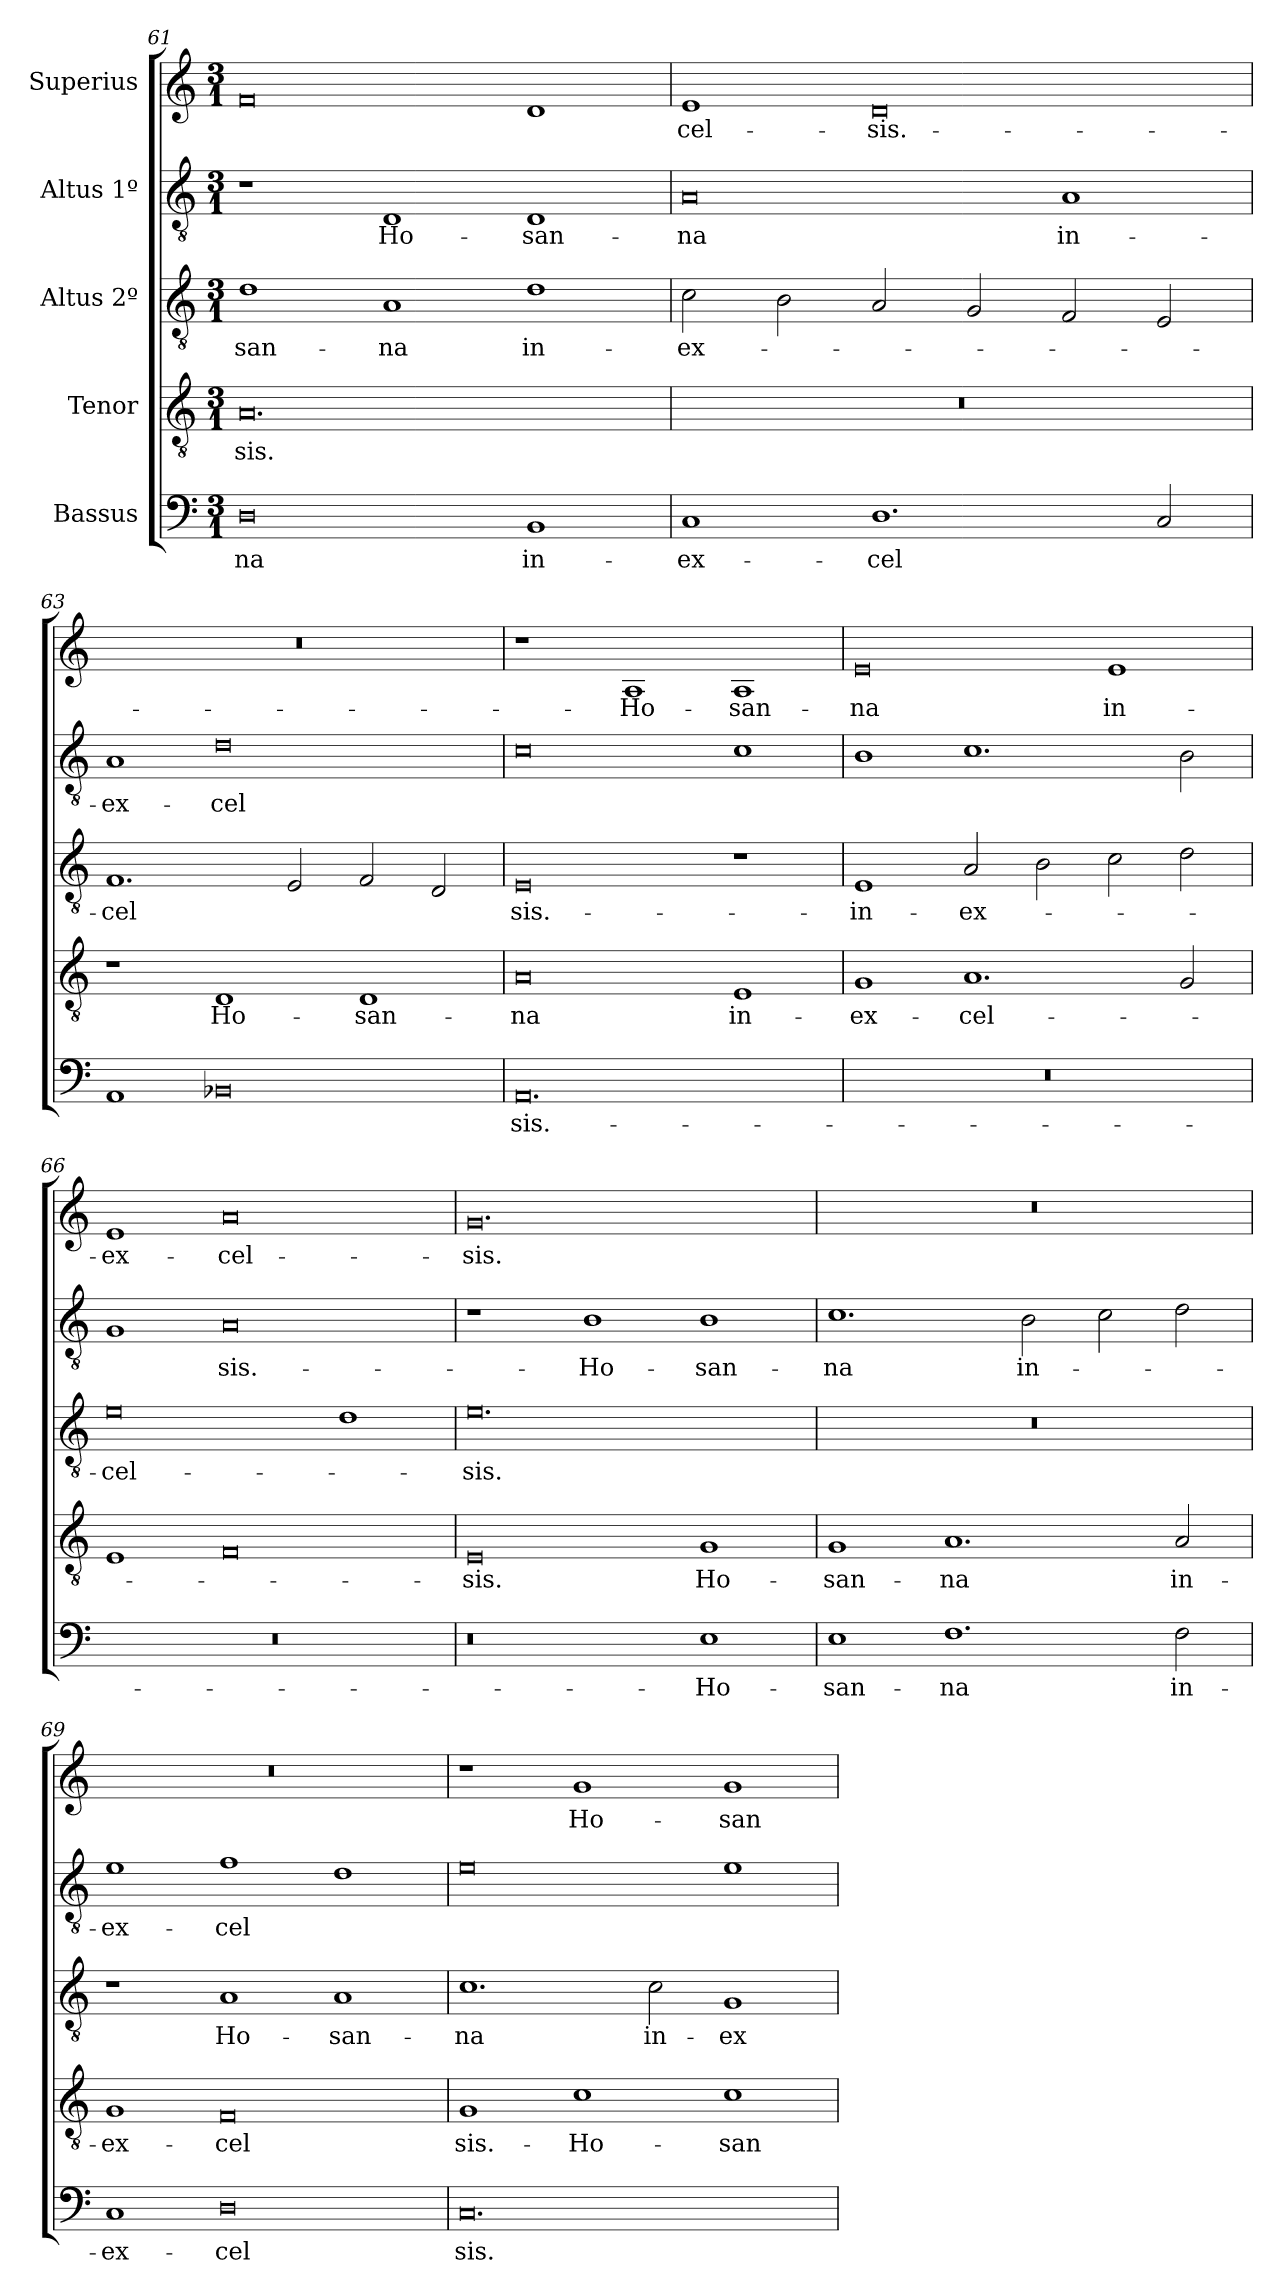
**kern	**text	**kern	**text	**kern	**text	**kern	**text	**kern	**text
*part5	*part5	*part4	*part4	*part3	*part3	*part2	*part2	*part1	*part1
*staff5	*staff5	*staff4	*staff4	*staff3	*staff3	*staff2	*staff2	*staff1	*staff1
*I"Bassus	*	*I"Tenor	*	*I"Altus 2º	*	*I"Altus 1º	*	*I"Superius	*
*clefF4	*	*clefGv2	*	*clefGv2	*	*clefGv2	*	*clefG2	*
*k[]	*	*k[]	*	*k[]	*	*k[]	*	*k[]	*
*M3/1	*	*M3/1	*	*M3/1	*	*M3/1	*	*M3/1	*
=61	=61	=61	=61	=61	=61	=61	=61	=61	=61
0D\	-na	0.A/	-sis.	1d\	-san-	1r	.	0f/	.
.	.	.	.	1A/	-na	1D/	Ho-	.	.
1BB/	in-	.	.	1d\	in-	1D/	-san-	1d/	.
=62	=62	=62	=62	=62	=62	=62	=62	=62	=62
!	!	!LO:N:vis=0	!	!	!	!	!	!	!
1C/	ex-	0.r	.	2c\	ex-	0A/	-na	1e/	cel-
.	.	.	.	2B\	.	.	.	.	.
1.D\	-cel	.	.	2A/	.	.	.	0d/	sis.-
.	.	.	.	2G/	.	.	.	.	.
.	.	.	.	2F/	.	1A/	in-	.	.
2C/	.	.	.	2E/	.	.	.	.	.
=63	=63	=63	=63	=63	=63	=63	=63	=63	=63
!	!	!	!	!	!	!	!	!LO:N:vis=0	!
1AA/	.	1r	.	1.F/	-cel	1A/	ex-	0.r	.
0BB-X/	.	1D/	Ho-	.	.	0d\	-cel	.	.
.	.	.	.	2E/	.	.	.	.	.
.	.	1D/	-san-	2F/	.	.	.	.	.
.	.	.	.	2D/	.	.	.	.	.
=64	=64	=64	=64	=64	=64	=64	=64	=64	=64
0.AA/	sis.-	0A/	-na	0E/	sis.-	0c\	.	1r	.
.	.	.	.	.	.	.	.	1A/	Ho-
.	.	1E/	in-	1r	.	1c\	.	1A/	-san-
=65	=65	=65	=65	=65	=65	=65	=65	=65	=65
!LO:N:vis=0	!	!	!	!	!	!	!	!	!
0.r	.	1G/	ex-	1E/	in-	1B\	.	0e/	-na
.	.	1.A/	-cel-	2A/	ex-	1.c\	.	.	.
.	.	.	.	2B\	.	.	.	.	.
.	.	.	.	2c\	.	.	.	1e/	in-
.	.	2G/	.	2d\	.	2B\	.	.	.
=66	=66	=66	=66	=66	=66	=66	=66	=66	=66
!LO:N:vis=0	!	!	!	!	!	!	!	!	!
0.r	.	1E/	.	0e\	-cel-	1G/	.	1e/	ex-
.	.	0F/	.	.	.	0A/	sis.-	0a/	-cel-
.	.	.	.	1d\	.	.	.	.	.
=67	=67	=67	=67	=67	=67	=67	=67	=67	=67
0r	.	0E/	-sis.	0.e\	-sis.	1r	.	0.g/	-sis.
.	.	.	.	.	.	1B\	Ho-	.	.
1E\	Ho-	1G/	Ho-	.	.	1B\	-san-	.	.
=68	=68	=68	=68	=68	=68	=68	=68	=68	=68
!	!	!	!	!LO:N:vis=0	!	!	!	!LO:N:vis=0	!
1E\	-san-	1G/	-san-	0.r	.	1.c\	-na	0.r	.
1.F\	-na	1.A/	-na	.	.	.	.	.	.
.	.	.	.	.	.	2B\	in-	.	.
.	.	.	.	.	.	2c\	.	.	.
2F\	in-	2A/	in-	.	.	2d\	.	.	.
=69	=69	=69	=69	=69	=69	=69	=69	=69	=69
!	!	!	!	!	!	!	!	!LO:N:vis=0	!
1C/	ex-	1G/	ex-	1r	.	1e\	ex-	0.r	.
0D\	-cel	0F/	-cel	1A/	Ho-	1f\	-cel	.	.
.	.	.	.	1A/	-san-	1d\	.	.	.
=70	=70	=70	=70	=70	=70	=70	=70	=70	=70
0.C/	sis.-	1G/	sis.-	1.c\	-na	0e\	.	1r	.
.	.	1c\	Ho-	.	.	.	.	1g/	Ho-
.	.	.	.	2c\	in-	.	.	.	.
.	.	1c\	-san-	1G/	ex-	1e\	.	1g/	-san-
=	=	=	=	=	=	=	=	=	=
*-	*-	*-	*-	*-	*-	*-	*-	*-	*-
